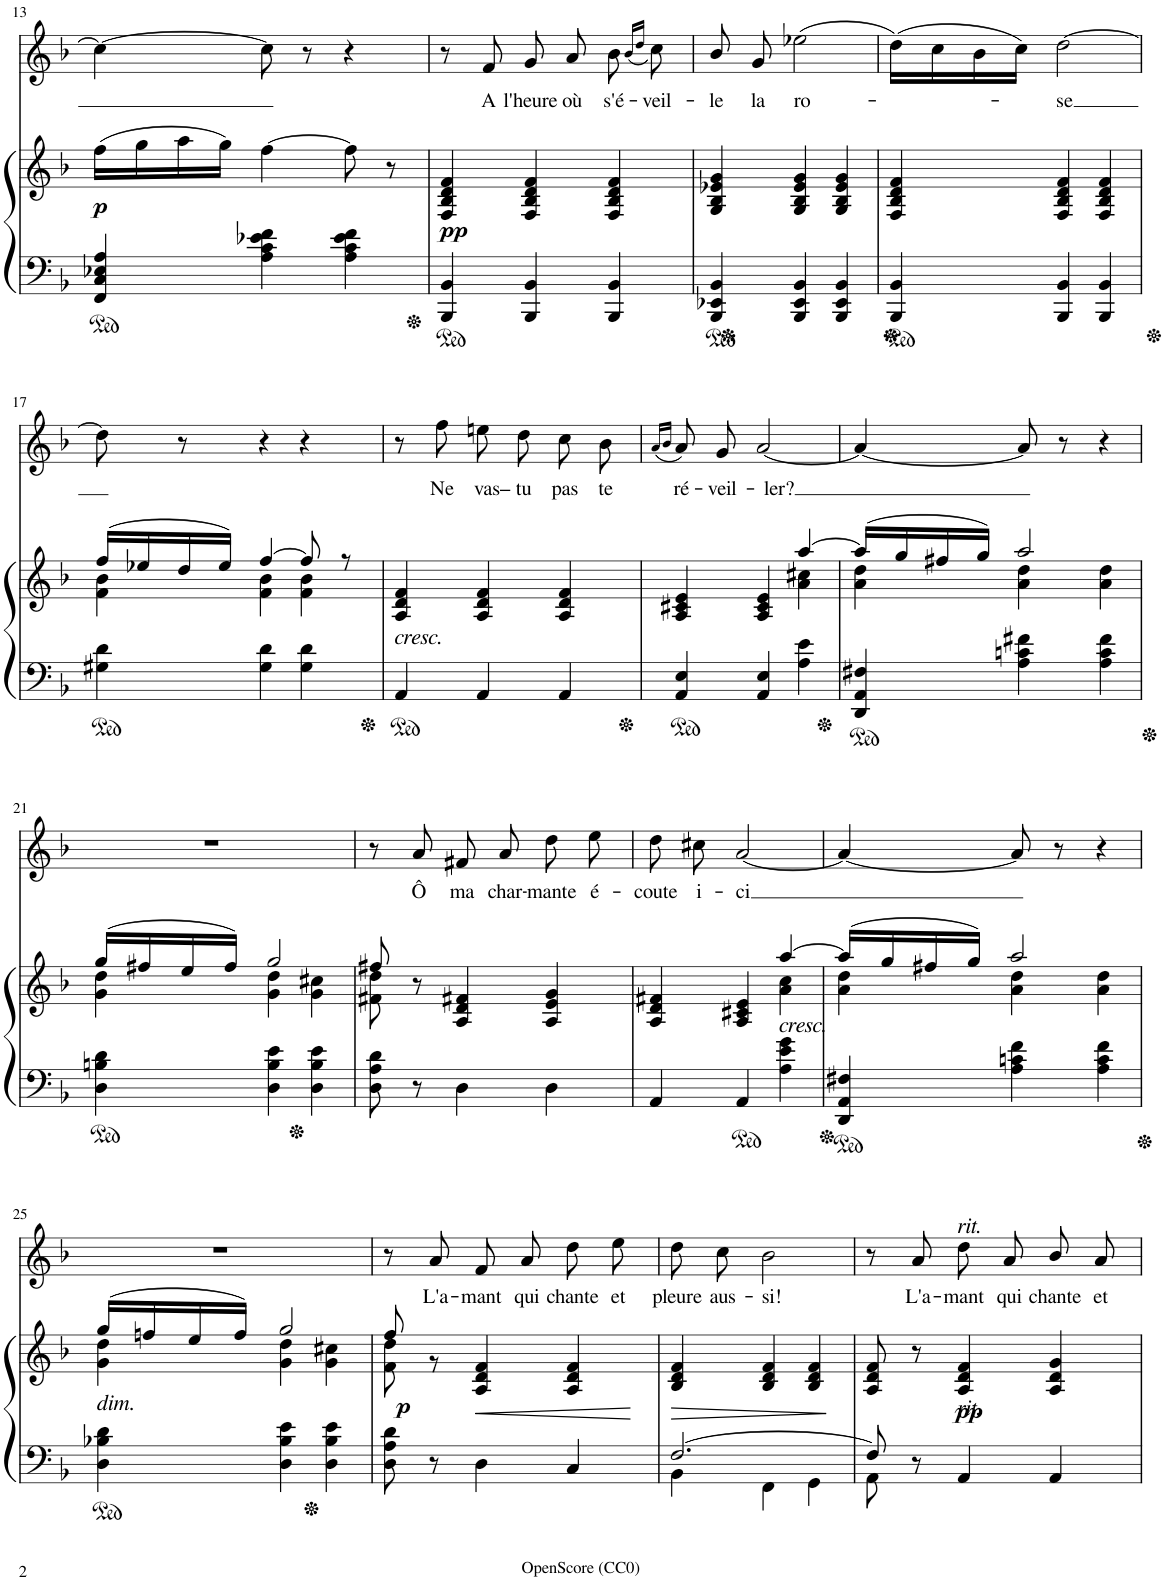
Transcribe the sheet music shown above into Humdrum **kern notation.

**kern	**kern	**dynam	**kern	**text
*part2	*part2	*part2	*part1	*part1
*staff3	*staff2	*staff2/3	*staff1	*staff1
*I"Piano	*	*	*I"Voice	*
*I'Pno	*	*	*	*
!!LO:PB:g=z
*clefF4	*clefG2	*	*clefG2	*
*k[b-]	*k[b-]	*	*k[b-]	*
*M3/4	*M3/4	*	*M3/4	*
=13	=13	=13	=13	=13
!	!	!LO:DY:b	!	!
4FF/ 4C/ 4E-X/ 4A/	(16ff\LL	p	4cc\_	.
.	16gg\	.	.	.
.	16aa\	.	.	.
.	16gg\JJ)	.	.	.
4A\ 4c\ 4e-X\ 4f\	[4ff\	.	8cc\]	.
.	.	.	8r	.
4A\ 4c\ 4e-\ 4f\	8ff\]	.	4r	.
.	8r	.	.	.
=14	=14	=14	=14	=14
!	!	!LO:DY:b	!	!
4BBB-/ 4BB-/	4F/ 4B-/ 4d/ 4f/	pp	8r	.
!	!	!	!	!LO:LY:b
.	.	.	8f/	A
!	!	!	!	!LO:LY:b
4BBB-/ 4BB-/	4F/ 4B-/ 4d/ 4f/	.	8g/	l'heure
!	!	!	!	!LO:LY:b
.	.	.	8a/	où
!	!	!	!	!LO:LY:b
4BBB-/ 4BB-/	4F/ 4B-/ 4d/ 4f/	.	8b-\	s'é-
.	.	.	(16qb-/LL	.
.	.	.	16qdd/JJ	.
!	!	!	!	!LO:LY:b
.	.	.	8cc\)	-veil-
=15	=15	=15	=15	=15
!	!	!	!	!LO:LY:b
4BBB-/ 4EE-X/ 4BB-/	4G/ 4B-/ 4e-X/ 4g/	.	8b-/	-le
!	!	!	!	!LO:LY:b
.	.	.	8g/	la
!	!	!	!	!LO:LY:b
4BBB-/ 4EE-/ 4BB-/	4G/ 4B-/ 4e-/ 4g/	.	(2ee-X\	ro-
4BBB-/ 4EE-/ 4BB-/	4G/ 4B-/ 4e-/ 4g/	.	.	.
=16	=16	=16	=16	=16
4BBB-/ 4BB-/	4F/ 4B-/ 4d/ 4f/	.	(16dd\LL)	.
.	.	.	16cc\	.
.	.	.	16b-\	.
.	.	.	16cc\JJ)	.
!	!	!	!	!LO:LY:b
4BBB-/ 4BB-/	4F/ 4B-/ 4d/ 4f/	.	[2dd\	-se
4BBB-/ 4BB-/	4F/ 4B-/ 4d/ 4f/	.	.	.
!!LO:LB:g=z
=17	=17	=17	=17	=17
*	*^	*	*	*
4G#X\ 4d\	(16ff/LL	4f\ 4b-\	.	8dd\]	.
.	16ee-X/	.	.	.	.
.	16dd/	.	.	8r	.
.	16ee-/JJ)	.	.	.	.
4G#\ 4d\	[4ff/	4f\ 4b-\	.	4r	.
4G#\ 4d\	8ff/]	4f\ 4b-\	.	4r	.
.	8r	.	.	.	.
=18	=18	=18	=18	=18	=18
!	!LO:TX:b:i:t=cresc.	!	!	!	!
4AA/	2.ryy	4A/ 4d/ 4f/	.	8r	.
!	!	!	!	!	!LO:LY:b
.	.	.	.	8ff\	Ne
!	!	!	!	!	!LO:LY:b
4AA/	.	4A/ 4d/ 4f/	.	8een\	vas–
!	!	!	!	!	!LO:LY:b
.	.	.	.	8dd\	tu
!	!	!	!	!	!LO:LY:b
4AA/	.	4A/ 4d/ 4f/	.	8cc\	pas
!	!	!	!	!	!LO:LY:b
.	.	.	.	8b-\	te
=19	=19	=19	=19	=19	=19
.	.	.	.	(16qa/LL	.
.	.	.	.	16qb-/JJ	.
!	!	!	!	!	!LO:LY:b
4AA/ 4E/	2ryy	4A/ 4c#X/ 4e/	.	8a/)	ré-
!	!	!	!	!	!LO:LY:b
.	.	.	.	8g/	-veil-
!	!	!	!	!	!LO:LY:b
4AA/ 4E/	.	4A/ 4c#/ 4e/	.	[2a/	-ler?
4A\ 4e\	[4aa/	4a\ 4cc#X\	.	.	.
=20	=20	=20	=20	=20	=20
4DD/ 4AA/ 4F#X/	(16aa/LL]	4a\ 4dd\	.	4a/_	.
.	16gg/	.	.	.	.
.	16ff#X/	.	.	.	.
.	16gg/JJ)	.	.	.	.
4A\ 4cn\ 4f#X\	2aa/	4a\ 4dd\	.	8a/]	.
.	.	.	.	8r	.
4A\ 4c\ 4f#\	.	4a\ 4dd\	.	4r	.
!!LO:LB:g=z
=21	=21	=21	=21	=21	=21
4D\ 4Bn\ 4d\	(16gg/LL	4g\ 4dd\	.	2.r	.
.	16ff#X/	.	.	.	.
.	16ee/	.	.	.	.
.	16ff#/JJ)	.	.	.	.
4D\ 4B\ 4e\	2gg/	4g\ 4dd\	.	.	.
4D\ 4B\ 4e\	.	4g\ 4cc#X\	.	.	.
=22	=22	=22	=22	=22	=22
8D\ 8A\ 8d\	8ff#X/	8f#X\ 8dd\	.	8r	.
!	!	!	!	!	!LO:LY:b
8r	8r	8ryy	.	8a/	Ô
!	!	!	!	!	!LO:LY:b
4D\	4A/ 4d/ 4f#X/	2ryy	.	8f#X/	ma
!	!	!	!	!	!LO:LY:b
.	.	.	.	8a/	char-
!	!	!	!	!	!LO:LY:b
4D\	4A/ 4e/ 4g/	.	.	8dd\	-mante
!	!	!	!	!	!LO:LY:b
.	.	.	.	8ee\	é-
=23	=23	=23	=23	=23	=23
!	!	!	!	!	!LO:LY:b
4AA/	2ryy	4A/ 4d/ 4f#X/	.	8dd\	-coute
!	!	!	!	!	!LO:LY:b
.	.	.	.	8cc#X\	i-
!	!	!	!	!	!LO:LY:b
4AA/	.	4A/ 4c#X/ 4e/	.	[2a/	-ci
!	!LO:TX:b:i:t=cresc.	!	!	!	!
4A\ 4e\ 4g\	[4aa/	4a\ 4cc\	.	.	.
=24	=24	=24	=24	=24	=24
4DD/ 4AA/ 4F#X/	(16aa/LL]	4a\ 4dd\	.	4a/_	.
.	16gg/	.	.	.	.
.	16ff#X/	.	.	.	.
.	16gg/JJ)	.	.	.	.
4A\ 4cn\ 4f\	2aa/	4a\ 4dd\	.	8a/]	.
.	.	.	.	8r	.
4A\ 4c\ 4f\	.	4a\ 4dd\	.	4r	.
!!LO:LB:g=z
=25	=25	=25	=25	=25	=25
!	!LO:TX:b:i:t=dim.	!	!	!	!
4D\ 4B-X\ 4d\	(16gg/LL	4g\ 4dd\	.	2.r	.
.	16ffn/	.	.	.	.
.	16ee/	.	.	.	.
.	16ff/JJ)	.	.	.	.
4D\ 4B-\ 4e\	2gg/	4g\ 4dd\	.	.	.
4D\ 4B-\ 4e\	.	4g\ 4cc#X\	.	.	.
=26	=26	=26	=26	=26	=26
!	!	!	!LO:DY:b	!	!
8D\ 8A\ 8d\	8ff/	8f\ 8dd\	p	8r	.
!	!	!	!	!	!LO:LY:b
8r	8ryy	8r	.	8a/	L'a-
!	!	!	!LO:HP:b	!	!LO:LY:b
4D\	2ryy	4A/ 4d/ 4f/	<	8f/	-mant
!	!	!	!	!	!LO:LY:b
.	.	.	.	8a/	qui
!	!	!	!	!	!LO:LY:b
4C/	.	4A/ 4d/ 4f/	.	8dd\	chante
!	!	!	!	!	!LO:LY:b
.	.	.	.	8ee\	et
*	*v	*v	*	*	*
.	.	[	.	.
=27	=27	=27	=27	=27
*^	*	*	*	*
!	!	!	!LO:HP:b	!	!LO:LY:b
[2.F/	4BB-\	4B-/ 4d/ 4f/	>	8dd\	pleure
!	!	!	!	!	!LO:LY:b
.	.	.	.	8cc\	aus-
!	!	!	!	!	!LO:LY:b
.	4FF\	4B-/ 4d/ 4f/	.	2b-\	-si!
.	4GG\	4B-/ 4d/ 4f/	.	.	.
*v	*v	*	*	*	*
.	.	]	.	.
=28	=28	=28	=28	=28
*^	*	*	*	*
8F/]	8AA\	8A/ 8d/ 8f/	.	8r	.
!	!	!	!	!	!LO:LY:b
8r	2ryy	8r	.	8a/	L'a-
!	!	!	!	!LO:TX:a:i:t=rit.	!
!	!	!LO:TX:b:i:t=rit.	!	!	!
!	!	!	!LO:DY:b	!	!LO:LY:b
4AA/	.	4A/ 4d/ 4f/	pp	8dd\	-mant
!	!	!	!	!	!LO:LY:b
.	.	.	.	8a/	qui
!	!	!	!	!	!LO:LY:b
4AA/	.	4A/ 4d/ 4g/	.	8b-/	chante
!	!	!	!	!	!LO:LY:b
.	8ryy	.	.	8a/	et
*v	*v	*	*	*	*
=	=	=	=	=
*-	*-	*-	*-	*-
